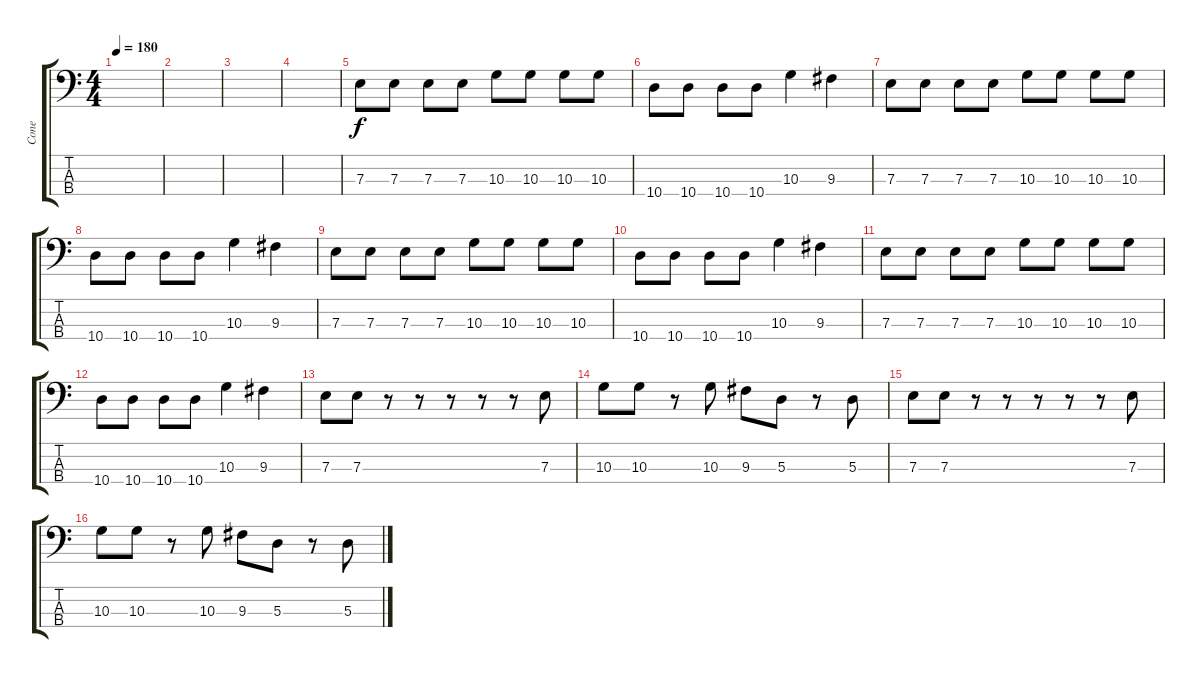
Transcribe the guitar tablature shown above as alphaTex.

\track ("Cone" "Cone") {instrument electricbassfinger}
\staff {score tabs}
\tuning (G2 D2 A1 E1) {hide}
\ts (4 4)
\tempo 180
\clef f4
\ks c
|
|
|
|
7.3.8 7.3.8 7.3.8 7.3.8 10.3.8 10.3.8 10.3.8 10.3.8 |
10.4.8 10.4.8 10.4.8 10.4.8 10.3.4 9.3.4 |
7.3.8 7.3.8 7.3.8 7.3.8 10.3.8 10.3.8 10.3.8 10.3.8 |
10.4.8 10.4.8 10.4.8 10.4.8 10.3.4 9.3.4 |
7.3.8 7.3.8 7.3.8 7.3.8 10.3.8 10.3.8 10.3.8 10.3.8 |
10.4.8 10.4.8 10.4.8 10.4.8 10.3.4 9.3.4 |
7.3.8 7.3.8 7.3.8 7.3.8 10.3.8 10.3.8 10.3.8 10.3.8 |
10.4.8 10.4.8 10.4.8 10.4.8 10.3.4 9.3.4 |
7.3.8 7.3.8 r.8 r.8 r.8 r.8 r.8 7.3.8 |
10.3.8 10.3.8 r.8 10.3.8 9.3.8 5.3.8 r.8 5.3.8 |
7.3.8 7.3.8 r.8 r.8 r.8 r.8 r.8 7.3.8 |
10.3.8 10.3.8 r.8 10.3.8 9.3.8 5.3.8 r.8 5.3.8
